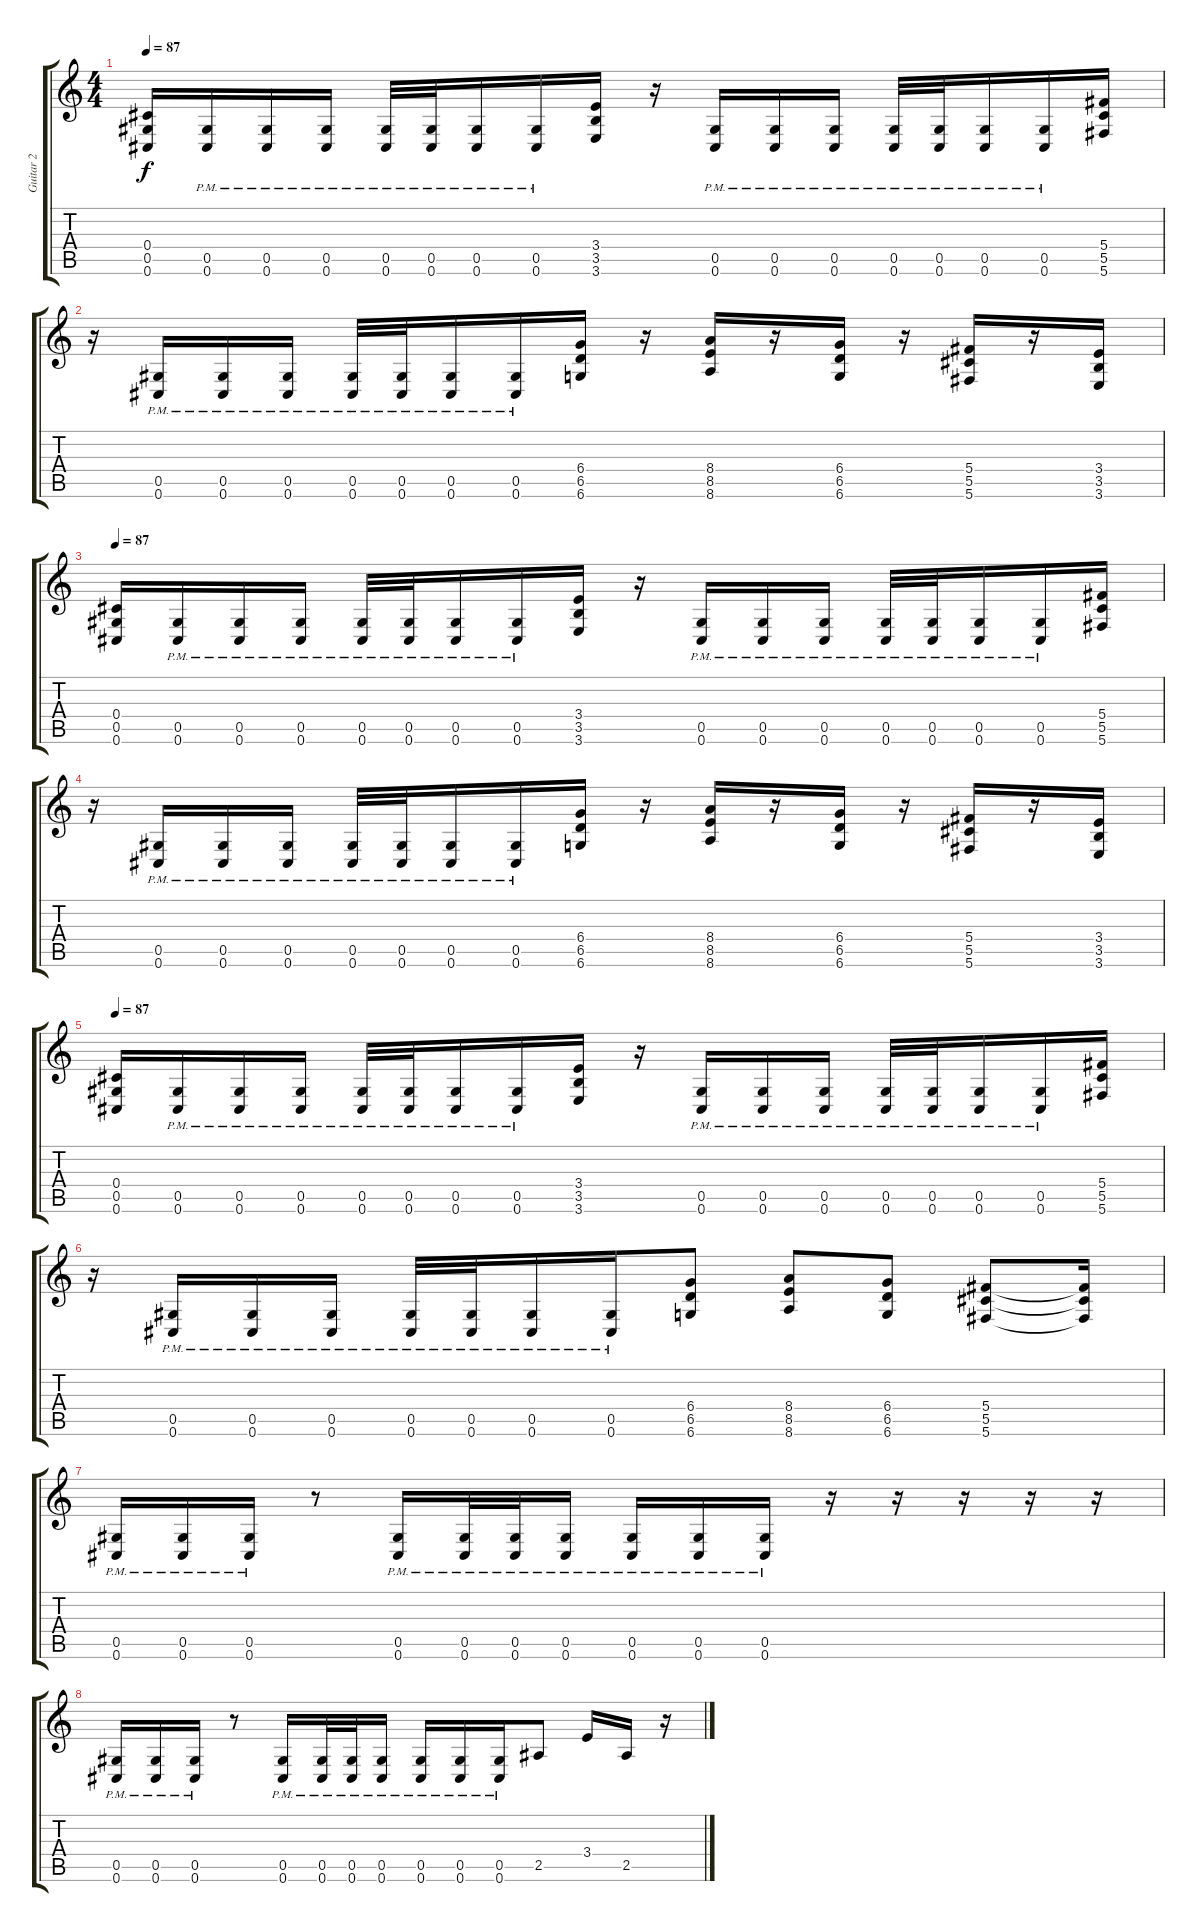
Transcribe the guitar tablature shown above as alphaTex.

\track ("Guitar 2" "Guitar 2") {instrument overdrivenguitar}
\staff {score tabs}
\tuning (Eb4 Bb3 Gb3 Db3 Ab2 Db2) {hide}
\ts (4 4)
\tempo 87
\clef g2
\ks c
(0.4 0.5 0.6).16{dy f} (0.5{pm} 0.6{pm}).16 (0.5{pm} 0.6{pm}).16 (0.5{pm} 0.6{pm}).16 (0.5{pm} 0.6{pm}).32 (0.5{pm} 0.6{pm}).32 (0.5{pm} 0.6{pm}).16 (0.5{pm} 0.6{pm}).16 (3.4 3.5 3.6).16 r.16 (0.5{pm} 0.6{pm}).16 (0.5{pm} 0.6{pm}).16 (0.5{pm} 0.6{pm}).16 (0.5{pm} 0.6{pm}).32 (0.5{pm} 0.6{pm}).32 (0.5{pm} 0.6{pm}).16 (0.5{pm} 0.6{pm}).16 (5.4 5.5 5.6).16 |
r.16 (0.5{pm} 0.6{pm}).16 (0.5{pm} 0.6{pm}).16 (0.5{pm} 0.6{pm}).16 (0.5{pm} 0.6{pm}).32 (0.5{pm} 0.6{pm}).32 (0.5{pm} 0.6{pm}).16 (0.5{pm} 0.6{pm}).16 (6.4 6.5 6.6).16 r.16 (8.4 8.5 8.6).16 r.16 (6.4 6.5 6.6).16 r.16 (5.4 5.5 5.6).16 r.16 (3.4 3.5 3.6).16 |
\tempo 87
(0.4 0.5 0.6).16 (0.5{pm} 0.6{pm}).16 (0.5{pm} 0.6{pm}).16 (0.5{pm} 0.6{pm}).16 (0.5{pm} 0.6{pm}).32 (0.5{pm} 0.6{pm}).32 (0.5{pm} 0.6{pm}).16 (0.5{pm} 0.6{pm}).16 (3.4 3.5 3.6).16 r.16 (0.5{pm} 0.6{pm}).16 (0.5{pm} 0.6{pm}).16 (0.5{pm} 0.6{pm}).16 (0.5{pm} 0.6{pm}).32 (0.5{pm} 0.6{pm}).32 (0.5{pm} 0.6{pm}).16 (0.5{pm} 0.6{pm}).16 (5.4 5.5 5.6).16 |
r.16 (0.5{pm} 0.6{pm}).16 (0.5{pm} 0.6{pm}).16 (0.5{pm} 0.6{pm}).16 (0.5{pm} 0.6{pm}).32 (0.5{pm} 0.6{pm}).32 (0.5{pm} 0.6{pm}).16 (0.5{pm} 0.6{pm}).16 (6.4 6.5 6.6).16 r.16 (8.4 8.5 8.6).16 r.16 (6.4 6.5 6.6).16 r.16 (5.4 5.5 5.6).16 r.16 (3.4 3.5 3.6).16 |
\tempo 87
(0.4 0.5 0.6).16 (0.5{pm} 0.6{pm}).16 (0.5{pm} 0.6{pm}).16 (0.5{pm} 0.6{pm}).16 (0.5{pm} 0.6{pm}).32 (0.5{pm} 0.6{pm}).32 (0.5{pm} 0.6{pm}).16 (0.5{pm} 0.6{pm}).16 (3.4 3.5 3.6).16 r.16 (0.5{pm} 0.6{pm}).16 (0.5{pm} 0.6{pm}).16 (0.5{pm} 0.6{pm}).16 (0.5{pm} 0.6{pm}).32 (0.5{pm} 0.6{pm}).32 (0.5{pm} 0.6{pm}).16 (0.5{pm} 0.6{pm}).16 (5.4 5.5 5.6).16 |
r.16 (0.5{pm} 0.6{pm}).16 (0.5{pm} 0.6{pm}).16 (0.5{pm} 0.6{pm}).16 (0.5{pm} 0.6{pm}).32 (0.5{pm} 0.6{pm}).32 (0.5{pm} 0.6{pm}).16 (0.5{pm} 0.6{pm}).16 (6.4 6.5 6.6).8 (8.4 8.5 8.6).8 (6.4 6.5 6.6).8 (5.4 5.5 5.6).8 (5.4{t} 5.5{t} 5.6{t}).16 |
(0.5{pm} 0.6{pm}).16 (0.5{pm} 0.6{pm}).16 (0.5{pm} 0.6{pm}).16 r.8 (0.5{pm} 0.6{pm}).16 (0.5{pm} 0.6{pm}).32 (0.5{pm} 0.6{pm}).32 (0.5{pm} 0.6{pm}).16 (0.5{pm} 0.6{pm}).16 (0.5{pm} 0.6{pm}).16 (0.5{pm} 0.6{pm}).16 r.16 r.16 r.16 r.16 r.16 |
(0.5{pm} 0.6{pm}).16 (0.5{pm} 0.6{pm}).16 (0.5{pm} 0.6{pm}).16 r.8 (0.5{pm} 0.6{pm}).16 (0.5{pm} 0.6{pm}).32 (0.5{pm} 0.6{pm}).32 (0.5{pm} 0.6{pm}).16 (0.5{pm} 0.6{pm}).16 (0.5{pm} 0.6{pm}).16 (0.5{pm} 0.6{pm}).16 2.5.8{balance 0} 3.4.16 2.5.16 r.16
